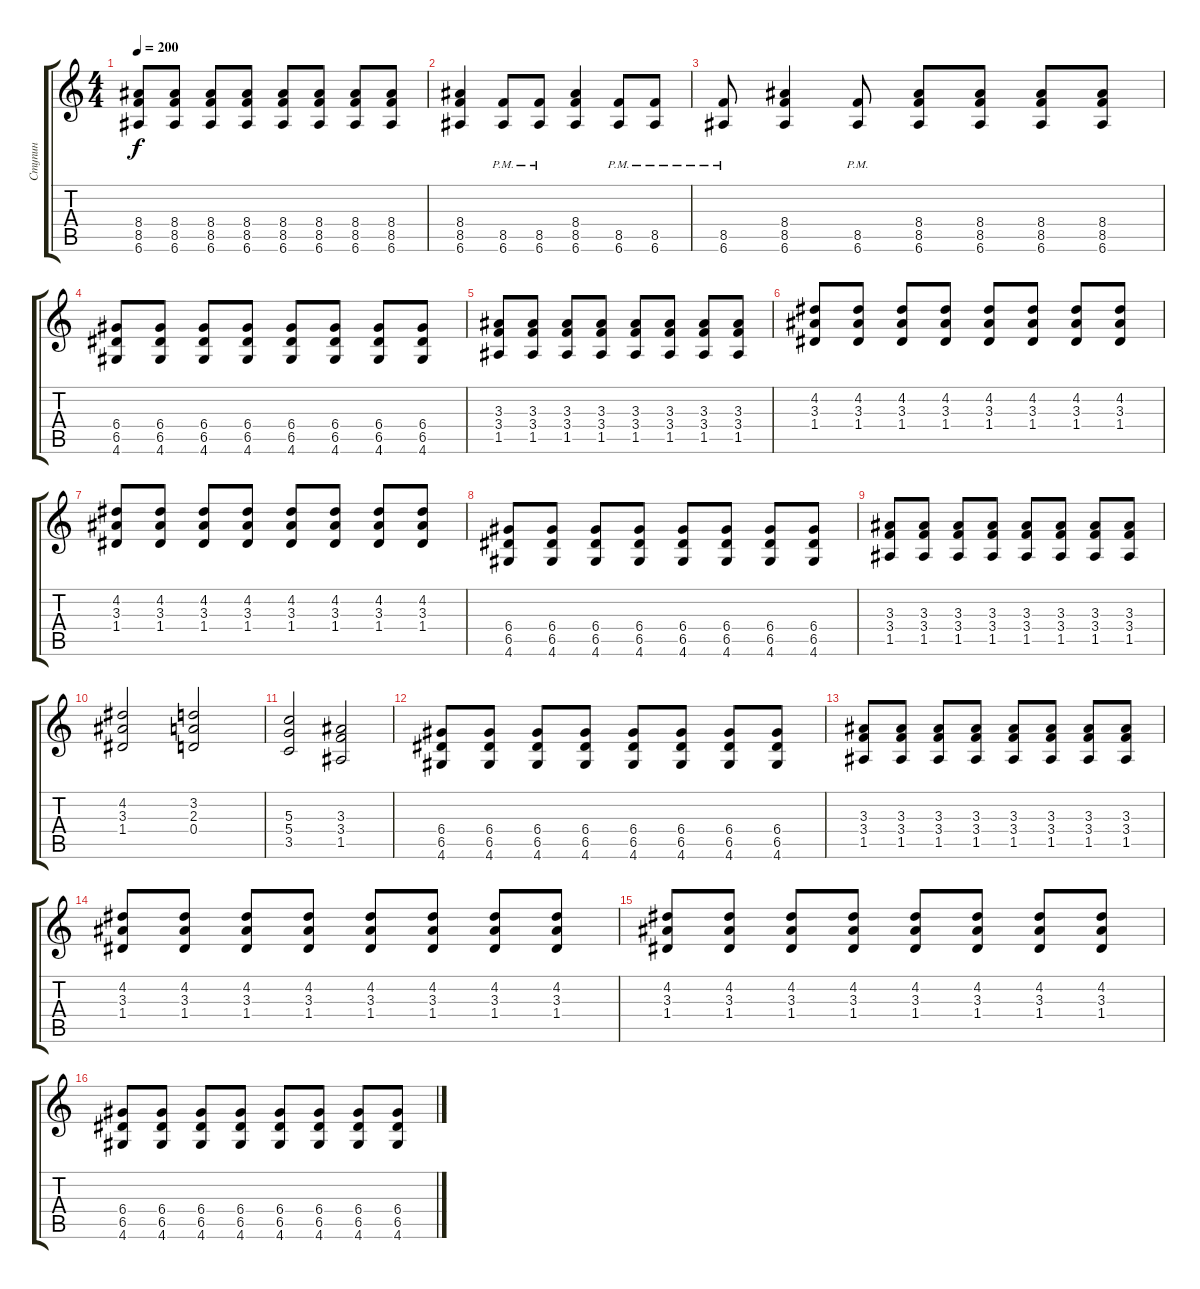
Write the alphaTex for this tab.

\track ("Ступин" "Ступин") {instrument distortionguitar}
\staff {score tabs}
\tuning (E4 B3 G3 D3 A2 E2) {hide}
\ts (4 4)
\tempo 200
\clef g2
\ks c
(8.4 8.5 6.6).8{dy f} (8.4 8.5 6.6).8 (8.4 8.5 6.6).8 (8.4 8.5 6.6).8 (8.4 8.5 6.6).8 (8.4 8.5 6.6).8 (8.4 8.5 6.6).8 (8.4 8.5 6.6).8 |
(8.4 8.5 6.6).4 (8.5{pm} 6.6{pm}).8 (8.5{pm} 6.6{pm}).8 (8.4 8.5 6.6).4 (8.5{pm} 6.6{pm}).8 (8.5{pm} 6.6{pm}).8 |
(8.5{pm} 6.6{pm}).8 (8.4 8.5 6.6).4 (8.5{pm} 6.6{pm}).8 (8.4 8.5 6.6).8 (8.4 8.5 6.6).8 (8.4 8.5 6.6).8 (8.4 8.5 6.6).8 |
(6.4 6.5 4.6).8 (6.4 6.5 4.6).8 (6.4 6.5 4.6).8 (6.4 6.5 4.6).8 (6.4 6.5 4.6).8 (6.4 6.5 4.6).8 (6.4 6.5 4.6).8 (6.4 6.5 4.6).8 |
(3.3 3.4 1.5).8 (3.3 3.4 1.5).8 (3.3 3.4 1.5).8 (3.3 3.4 1.5).8 (3.3 3.4 1.5).8 (3.3 3.4 1.5).8 (3.3 3.4 1.5).8 (3.3 3.4 1.5).8 |
(4.2 3.3 1.4).8 (4.2 3.3 1.4).8 (4.2 3.3 1.4).8 (4.2 3.3 1.4).8 (4.2 3.3 1.4).8 (4.2 3.3 1.4).8 (4.2 3.3 1.4).8 (4.2 3.3 1.4).8 |
(4.2 3.3 1.4).8 (4.2 3.3 1.4).8 (4.2 3.3 1.4).8 (4.2 3.3 1.4).8 (4.2 3.3 1.4).8 (4.2 3.3 1.4).8 (4.2 3.3 1.4).8 (4.2 3.3 1.4).8 |
(6.4 6.5 4.6).8 (6.4 6.5 4.6).8 (6.4 6.5 4.6).8 (6.4 6.5 4.6).8 (6.4 6.5 4.6).8 (6.4 6.5 4.6).8 (6.4 6.5 4.6).8 (6.4 6.5 4.6).8 |
(3.3 3.4 1.5).8 (3.3 3.4 1.5).8 (3.3 3.4 1.5).8 (3.3 3.4 1.5).8 (3.3 3.4 1.5).8 (3.3 3.4 1.5).8 (3.3 3.4 1.5).8 (3.3 3.4 1.5).8 |
(4.2 3.3 1.4).2 (3.2 2.3 0.4).2 |
(5.3 5.4 3.5).2 (3.3 3.4 1.5).2 |
(6.4 6.5 4.6).8 (6.4 6.5 4.6).8 (6.4 6.5 4.6).8 (6.4 6.5 4.6).8 (6.4 6.5 4.6).8 (6.4 6.5 4.6).8 (6.4 6.5 4.6).8 (6.4 6.5 4.6).8 |
(3.3 3.4 1.5).8 (3.3 3.4 1.5).8 (3.3 3.4 1.5).8 (3.3 3.4 1.5).8 (3.3 3.4 1.5).8 (3.3 3.4 1.5).8 (3.3 3.4 1.5).8 (3.3 3.4 1.5).8 |
(4.2 3.3 1.4).8 (4.2 3.3 1.4).8 (4.2 3.3 1.4).8 (4.2 3.3 1.4).8 (4.2 3.3 1.4).8 (4.2 3.3 1.4).8 (4.2 3.3 1.4).8 (4.2 3.3 1.4).8 |
(4.2 3.3 1.4).8 (4.2 3.3 1.4).8 (4.2 3.3 1.4).8 (4.2 3.3 1.4).8 (4.2 3.3 1.4).8 (4.2 3.3 1.4).8 (4.2 3.3 1.4).8 (4.2 3.3 1.4).8 |
(6.4 6.5 4.6).8 (6.4 6.5 4.6).8 (6.4 6.5 4.6).8 (6.4 6.5 4.6).8 (6.4 6.5 4.6).8 (6.4 6.5 4.6).8 (6.4 6.5 4.6).8 (6.4 6.5 4.6).8
